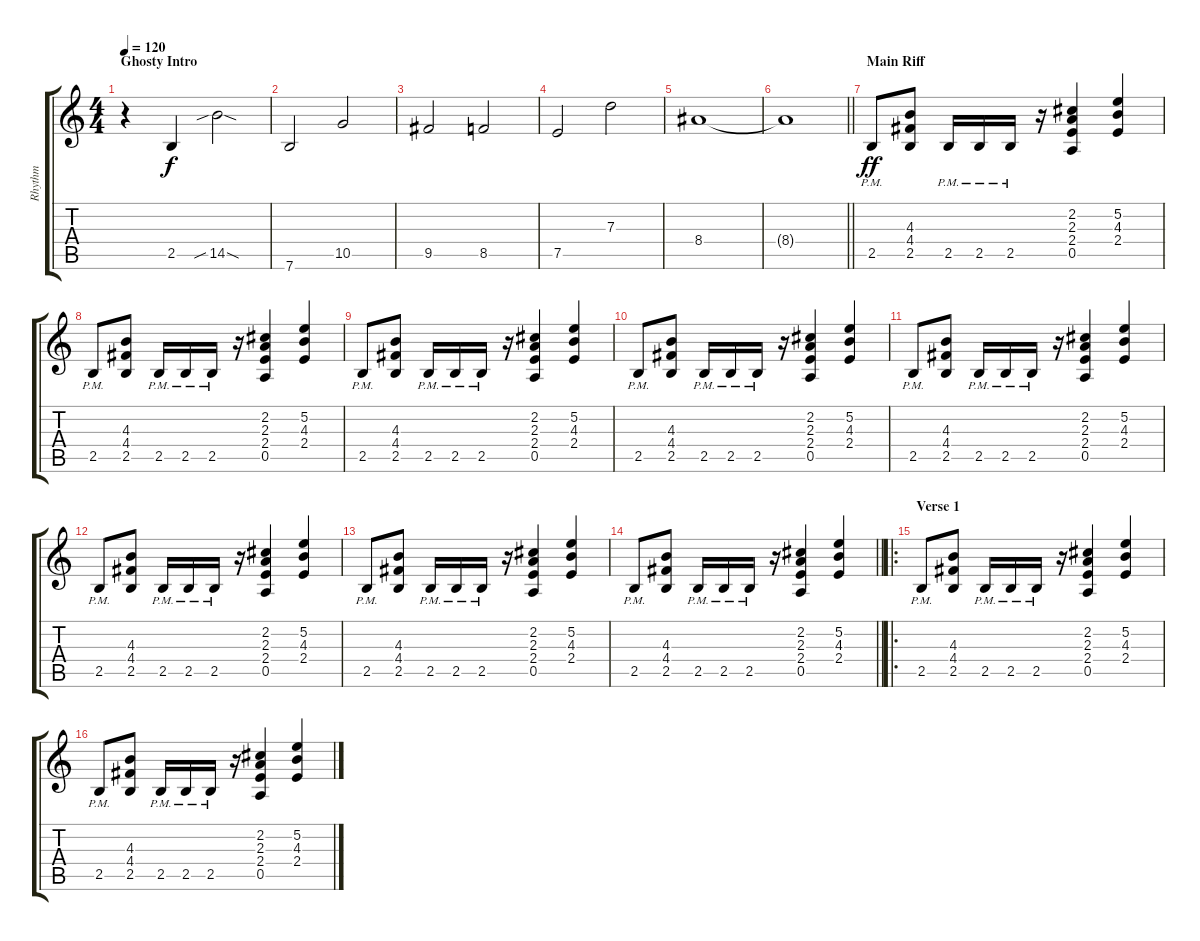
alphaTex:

\track ("Rhythm" "Rhythm") {instrument overdrivenguitar}
\staff {score tabs}
\tuning (E4 B3 G3 D3 A2 E2) {hide}
\ts (4 4)
\section ("" "Ghosty Intro")
\tempo 120
\clef g2
\ks c
r.4{dy f instrument overdrivenguitar} 2.5.4 14.5{sib sod}.2 |
7.6.2 10.5.2 |
9.5.2 8.5.2 |
7.5.2 7.3.2 |
8.4.1 |
\barLineRight lightlight
8.4{t}.1 |
\section ("" "Main Riff")
2.5{pm}.8{dy ff} (4.3 4.4 2.5).8 2.5{pm}.16 2.5{pm}.16 2.5{pm}.16 r.16 (2.2 2.3 2.4 0.5).4 (5.2 4.3 2.4).4 |
2.5{pm}.8 (4.3 4.4 2.5).8 2.5{pm}.16 2.5{pm}.16 2.5{pm}.16 r.16 (2.2 2.3 2.4 0.5).4 (5.2 4.3 2.4).4 |
2.5{pm}.8 (4.3 4.4 2.5).8 2.5{pm}.16 2.5{pm}.16 2.5{pm}.16 r.16 (2.2 2.3 2.4 0.5).4 (5.2 4.3 2.4).4 |
2.5{pm}.8 (4.3 4.4 2.5).8 2.5{pm}.16 2.5{pm}.16 2.5{pm}.16 r.16 (2.2 2.3 2.4 0.5).4 (5.2 4.3 2.4).4 |
2.5{pm}.8 (4.3 4.4 2.5).8 2.5{pm}.16 2.5{pm}.16 2.5{pm}.16 r.16 (2.2 2.3 2.4 0.5).4 (5.2 4.3 2.4).4 |
2.5{pm}.8 (4.3 4.4 2.5).8 2.5{pm}.16 2.5{pm}.16 2.5{pm}.16 r.16 (2.2 2.3 2.4 0.5).4 (5.2 4.3 2.4).4 |
2.5{pm}.8 (4.3 4.4 2.5).8 2.5{pm}.16 2.5{pm}.16 2.5{pm}.16 r.16 (2.2 2.3 2.4 0.5).4 (5.2 4.3 2.4).4 |
\barLineRight lightlight
2.5{pm}.8 (4.3 4.4 2.5).8 2.5{pm}.16 2.5{pm}.16 2.5{pm}.16 r.16 (2.2 2.3 2.4 0.5).4 (5.2 4.3 2.4).4 |
\ro
\section ("" "Verse 1")
2.5{pm}.8 (4.3 4.4 2.5).8 2.5{pm}.16 2.5{pm}.16 2.5{pm}.16 r.16 (2.2 2.3 2.4 0.5).4 (5.2 4.3 2.4).4 |
2.5{pm}.8 (4.3 4.4 2.5).8 2.5{pm}.16 2.5{pm}.16 2.5{pm}.16 r.16 (2.2 2.3 2.4 0.5).4 (5.2 4.3 2.4).4
